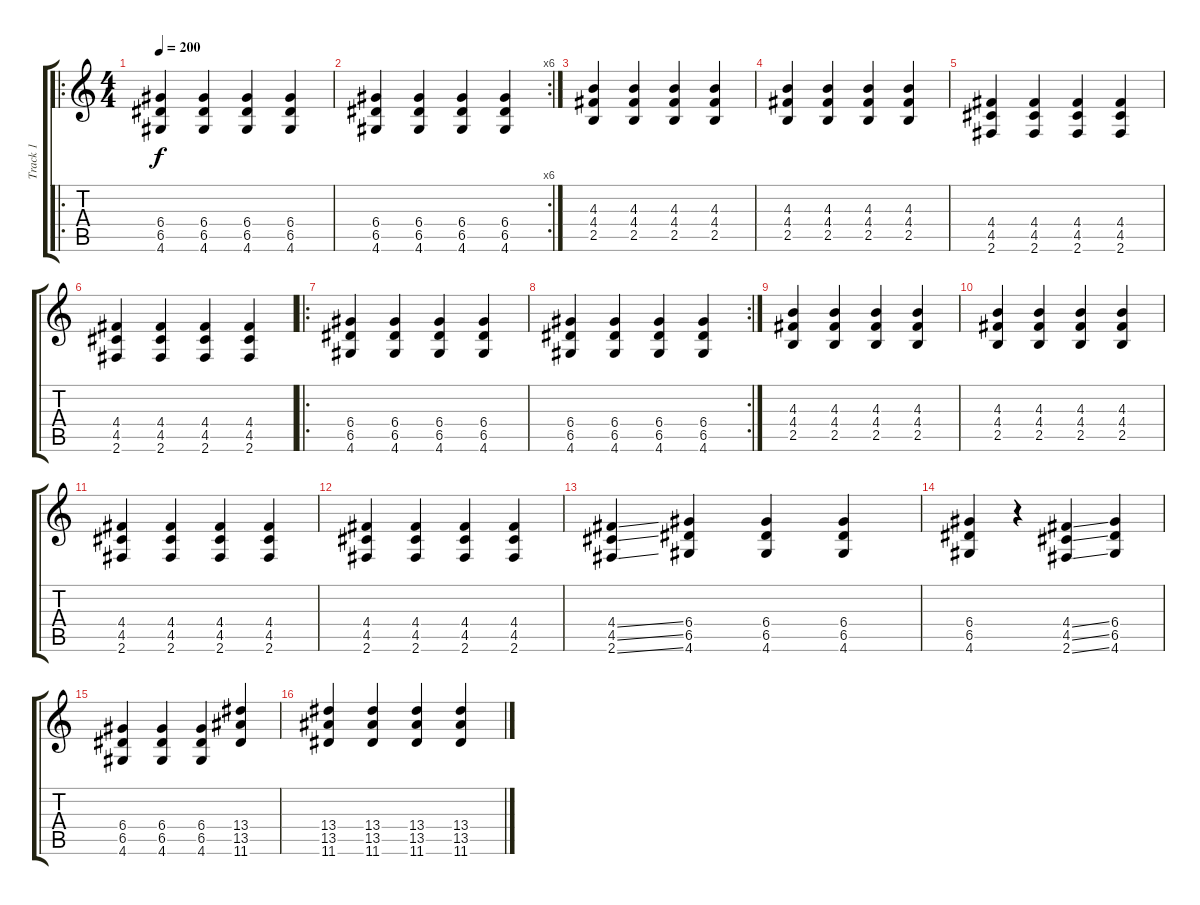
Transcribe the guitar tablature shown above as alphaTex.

\track ("Track 1" "Track 1") {instrument distortionguitar}
\staff {score tabs}
\tuning (E4 B3 G3 D3 A2 E2) {hide}
\ro
\ts (4 4)
\tempo 200
\clef g2
\ks c
(6.4 6.5 4.6).4{dy f instrument distortionguitar} (6.4 6.5 4.6).4 (6.4 6.5 4.6).4 (6.4 6.5 4.6).4 |
\rc 6
(6.4 6.5 4.6).4 (6.4 6.5 4.6).4 (6.4 6.5 4.6).4 (6.4 6.5 4.6).4 |
(4.3 4.4 2.5).4 (4.3 4.4 2.5).4 (4.3 4.4 2.5).4 (4.3 4.4 2.5).4 |
(4.3 4.4 2.5).4 (4.3 4.4 2.5).4 (4.3 4.4 2.5).4 (4.3 4.4 2.5).4 |
(4.4 4.5 2.6).4 (4.4 4.5 2.6).4 (4.4 4.5 2.6).4 (4.4 4.5 2.6).4 |
(4.4 4.5 2.6).4 (4.4 4.5 2.6).4 (4.4 4.5 2.6).4 (4.4 4.5 2.6).4 |
\ro
(6.4 6.5 4.6).4 (6.4 6.5 4.6).4 (6.4 6.5 4.6).4 (6.4 6.5 4.6).4 |
\rc 2
(6.4 6.5 4.6).4 (6.4 6.5 4.6).4 (6.4 6.5 4.6).4 (6.4 6.5 4.6).4 |
(4.3 4.4 2.5).4 (4.3 4.4 2.5).4 (4.3 4.4 2.5).4 (4.3 4.4 2.5).4 |
(4.3 4.4 2.5).4 (4.3 4.4 2.5).4 (4.3 4.4 2.5).4 (4.3 4.4 2.5).4 |
(4.4 4.5 2.6).4 (4.4 4.5 2.6).4 (4.4 4.5 2.6).4 (4.4 4.5 2.6).4 |
(4.4 4.5 2.6).4 (4.4 4.5 2.6).4 (4.4 4.5 2.6).4 (4.4 4.5 2.6).4 |
(4.4{ss} 4.5{ss} 2.6{ss}).4 (6.4 6.5 4.6).4 (6.4 6.5 4.6).4 (6.4 6.5 4.6).4 |
(6.4 6.5 4.6).4 r.4 (4.4{ss} 4.5{ss} 2.6{ss}).4 (6.4 6.5 4.6).4 |
(6.4 6.5 4.6).4 (6.4 6.5 4.6).4 (6.4 6.5 4.6).4 (13.4 13.5 11.6).4 |
(13.4 13.5 11.6).4 (13.4 13.5 11.6).4 (13.4 13.5 11.6).4 (13.4 13.5 11.6).4
